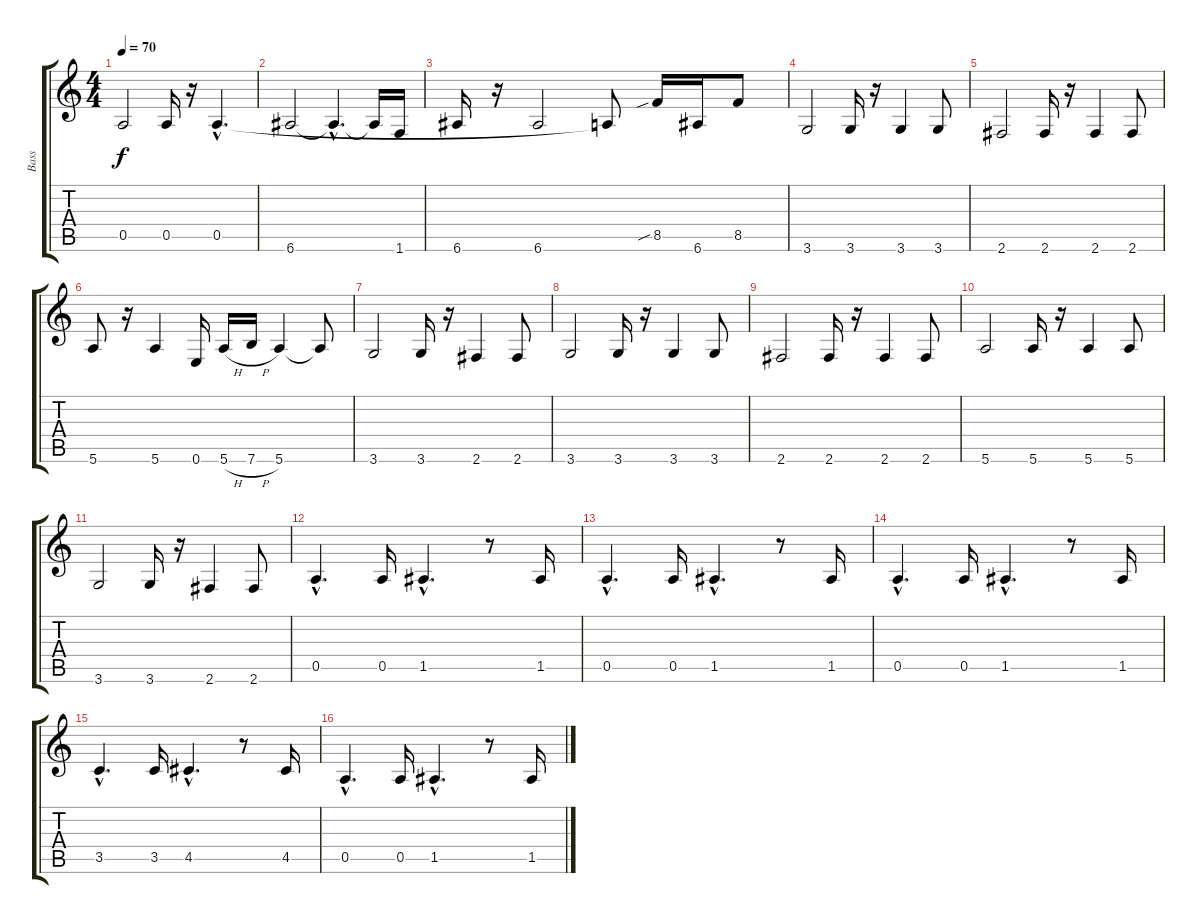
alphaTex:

\track ("Bass" "Bass") {instrument electricbassfinger}
\staff {score tabs}
\tuning (E4 B3 G3 D3 A2 E2) {hide}
\ts (4 4)
\tempo 70
\clef g2
\ks c
0.5.2{dy f} 0.5.16 r.16 0.5{hac}.4{d} |
6.6.2 6.6{hac t}.4{d} 6.6{t}.16 1.6.16 |
6.6.16 r.16 6.6.2 0.5{t}.8 8.5{sib}.16 6.6.16 8.5.8 |
3.6.2 3.6.16 r.16 3.6.4 3.6.8 |
2.6.2 2.6.16 r.16 2.6.4 2.6.8 |
5.6.8 r.16 5.6.4 0.6.16 5.6{h}.16 7.6{h}.16 5.6.4 5.6{t}.8 |
3.6.2 3.6.16 r.16 2.6.4 2.6.8 |
3.6.2 3.6.16 r.16 3.6.4 3.6.8 |
2.6.2 2.6.16 r.16 2.6.4 2.6.8 |
5.6.2 5.6.16 r.16 5.6.4 5.6.8 |
3.6.2 3.6.16 r.16 2.6.4 2.6.8 |
0.5{hac}.4{d} 0.5.16 1.5{hac}.4{d} r.8 1.5.16 |
0.5{hac}.4{d} 0.5.16 1.5{hac}.4{d} r.8 1.5.16 |
0.5{hac}.4{d} 0.5.16 1.5{hac}.4{d} r.8 1.5.16 |
3.5{hac}.4{d} 3.5.16 4.5{hac}.4{d} r.8 4.5.16 |
0.5{hac}.4{d} 0.5.16 1.5{hac}.4{d} r.8 1.5.16
